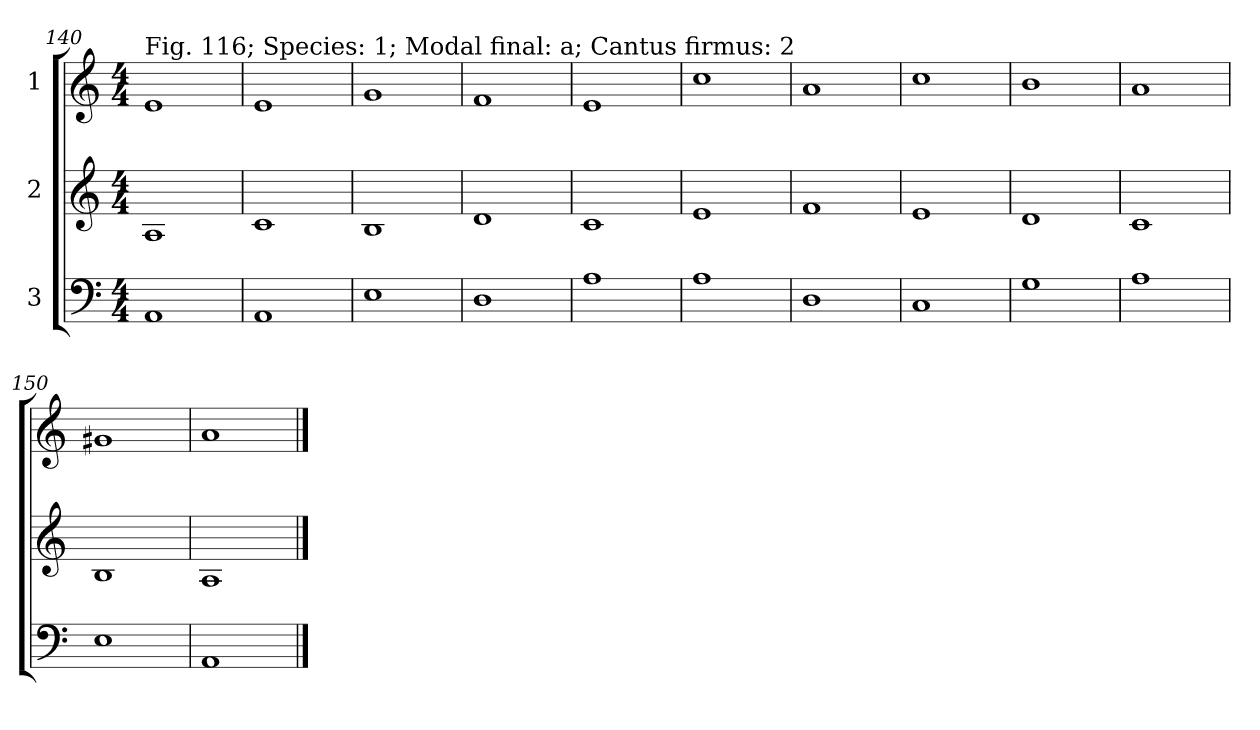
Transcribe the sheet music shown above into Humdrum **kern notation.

**kern	**kern	**kern
*part3	*part2	*part1
*staff3	*staff2	*staff1
*I"3	*I"2	*I"1
*clefF4	*clefG2	*clefG2
*k[]	*k[]	*k[]
*M4/4	*M4/4	*M4/4
=140	=140	=140
!	!	!LO:TX:a:t=Fig. 116; Species&colon; 1; Modal final&colon; a; Cantus firmus&colon; 2
1AA	1A	1e
=141	=141	=141
1AA	1c	1e
=142	=142	=142
1E	1B	1g
=143	=143	=143
1D	1d	1f
=144	=144	=144
1A	1c	1e
=145	=145	=145
1A	1e	1cc
=146	=146	=146
1D	1f	1a
=147	=147	=147
1C	1e	1cc
=148	=148	=148
1G	1d	1b
=149	=149	=149
1A	1c	1a
=150	=150	=150
1E	1B	1g#X
=151	=151	=151
1AA	1A	1a
==	==	==
*-	*-	*-
